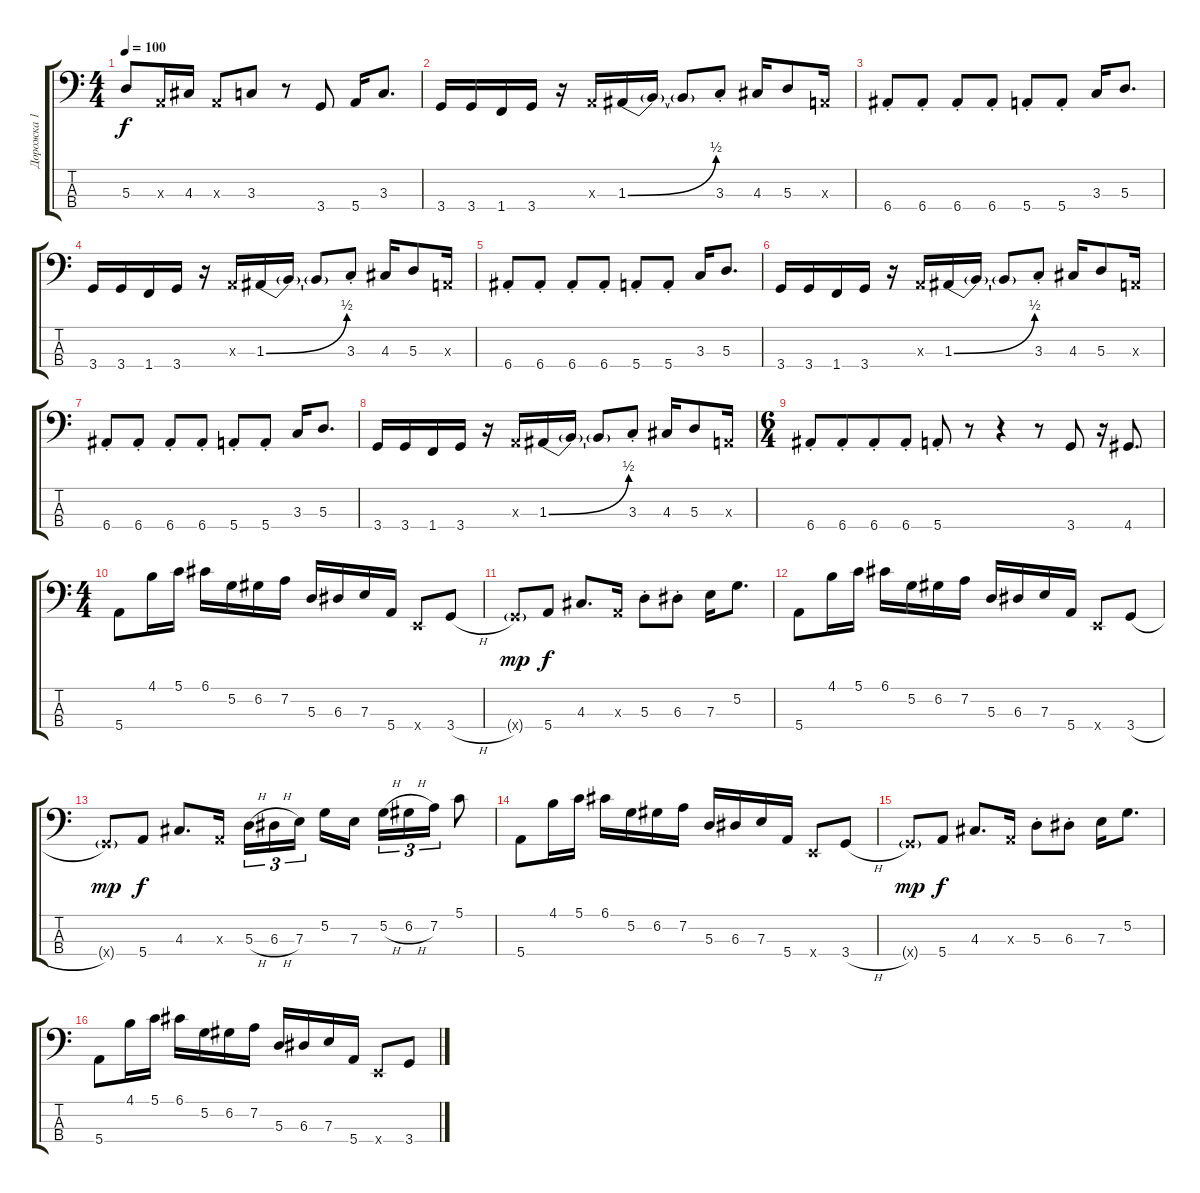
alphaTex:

\track ("Дорожка 1" "Дорожка 1") {instrument electricbassfinger}
\staff {score tabs}
\tuning (G2 D2 A1 E1) {hide}
\ts (4 4)
\tempo 100
\clef f4
\ks c
5.3.8{dy f} 0.3{x}.16 4.3.16 0.3{x}.8 3.3.8 r.8 3.4.8 5.4.16 3.3.8{d} |
3.4.16 3.4.16 1.4.16 3.4.16 r.16 0.3{x}.16 1.3{be (bend 0 0 60 2)}.16 1.3{t}.16 1.3{t}.8 3.3{st}.8 4.3.16 5.3.8 0.3{x}.16 |
6.4{st}.8 6.4{st}.8 6.4{st}.8 6.4{st}.8 5.4{st}.8 5.4{st}.8 3.3.16 5.3.8{d} |
3.4.16 3.4.16 1.4.16 3.4.16 r.16 0.3{x}.16 1.3{be (bend 0 0 60 2)}.16 1.3{t}.16 1.3{t}.8 3.3{st}.8 4.3.16 5.3.8 0.3{x}.16 |
6.4{st}.8 6.4{st}.8 6.4{st}.8 6.4{st}.8 5.4{st}.8 5.4{st}.8 3.3.16 5.3.8{d} |
3.4.16 3.4.16 1.4.16 3.4.16 r.16 0.3{x}.16 1.3{be (bend 0 0 60 2)}.16 1.3{t}.16 1.3{t}.8 3.3{st}.8 4.3.16 5.3.8 0.3{x}.16 |
6.4{st}.8 6.4{st}.8 6.4{st}.8 6.4{st}.8 5.4{st}.8 5.4{st}.8 3.3.16 5.3.8{d} |
3.4.16 3.4.16 1.4.16 3.4.16 r.16 0.3{x}.16 1.3{be (bend 0 0 60 2)}.16 1.3{t}.16 1.3{t}.8 3.3{st}.8 4.3.16 5.3.8 0.3{x}.16 |
\ts (6 4)
6.4{st}.8{beam merge} 6.4{st}.8{beam merge} 6.4{st}.8{beam merge} 6.4{st}.8 5.4{st}.8 r.8 r.4 r.8 3.4.8 r.16 4.4.8{d} |
\ts (4 4)
5.4.8 4.1.16 5.1.16 6.1.16 5.2.16 6.2.16 7.2.16 5.3.16 6.3.16 7.3.16 5.4.16 0.4{x}.8 3.4{h}.8 |
3.4{g x}.8{dy mp} 5.4.8{dy f} 4.3.8{d} 0.3{x}.16 5.3{st}.8 6.3{st}.8 7.3.16 5.2.8{d} |
5.4.8 4.1.16 5.1.16 6.1.16 5.2.16 6.2.16 7.2.16 5.3.16 6.3.16 7.3.16 5.4.16 0.4{x}.8 3.4{h}.8 |
3.4{g x}.8{dy mp} 5.4.8{dy f} 4.3.8{d} 0.3{x}.16 5.3{h}.16{tu (3 2)} 6.3{h}.16{tu (3 2)} 7.3.16{tu (3 2) beam splitsecondary} 5.2.16 7.3.16 5.2{h}.16{tu (3 2)} 6.2{h}.16{tu (3 2)} 7.2.16{tu (3 2)} 5.1.8 |
5.4.8 4.1.16 5.1.16 6.1.16 5.2.16 6.2.16 7.2.16 5.3.16 6.3.16 7.3.16 5.4.16 0.4{x}.8 3.4{h}.8 |
3.4{g x}.8{dy mp} 5.4.8{dy f} 4.3.8{d} 0.3{x}.16 5.3{st}.8 6.3{st}.8 7.3.16 5.2.8{d} |
5.4.8 4.1.16 5.1.16 6.1.16 5.2.16 6.2.16 7.2.16 5.3.16 6.3.16 7.3.16 5.4.16 0.4{x}.8 3.4{h}.8
